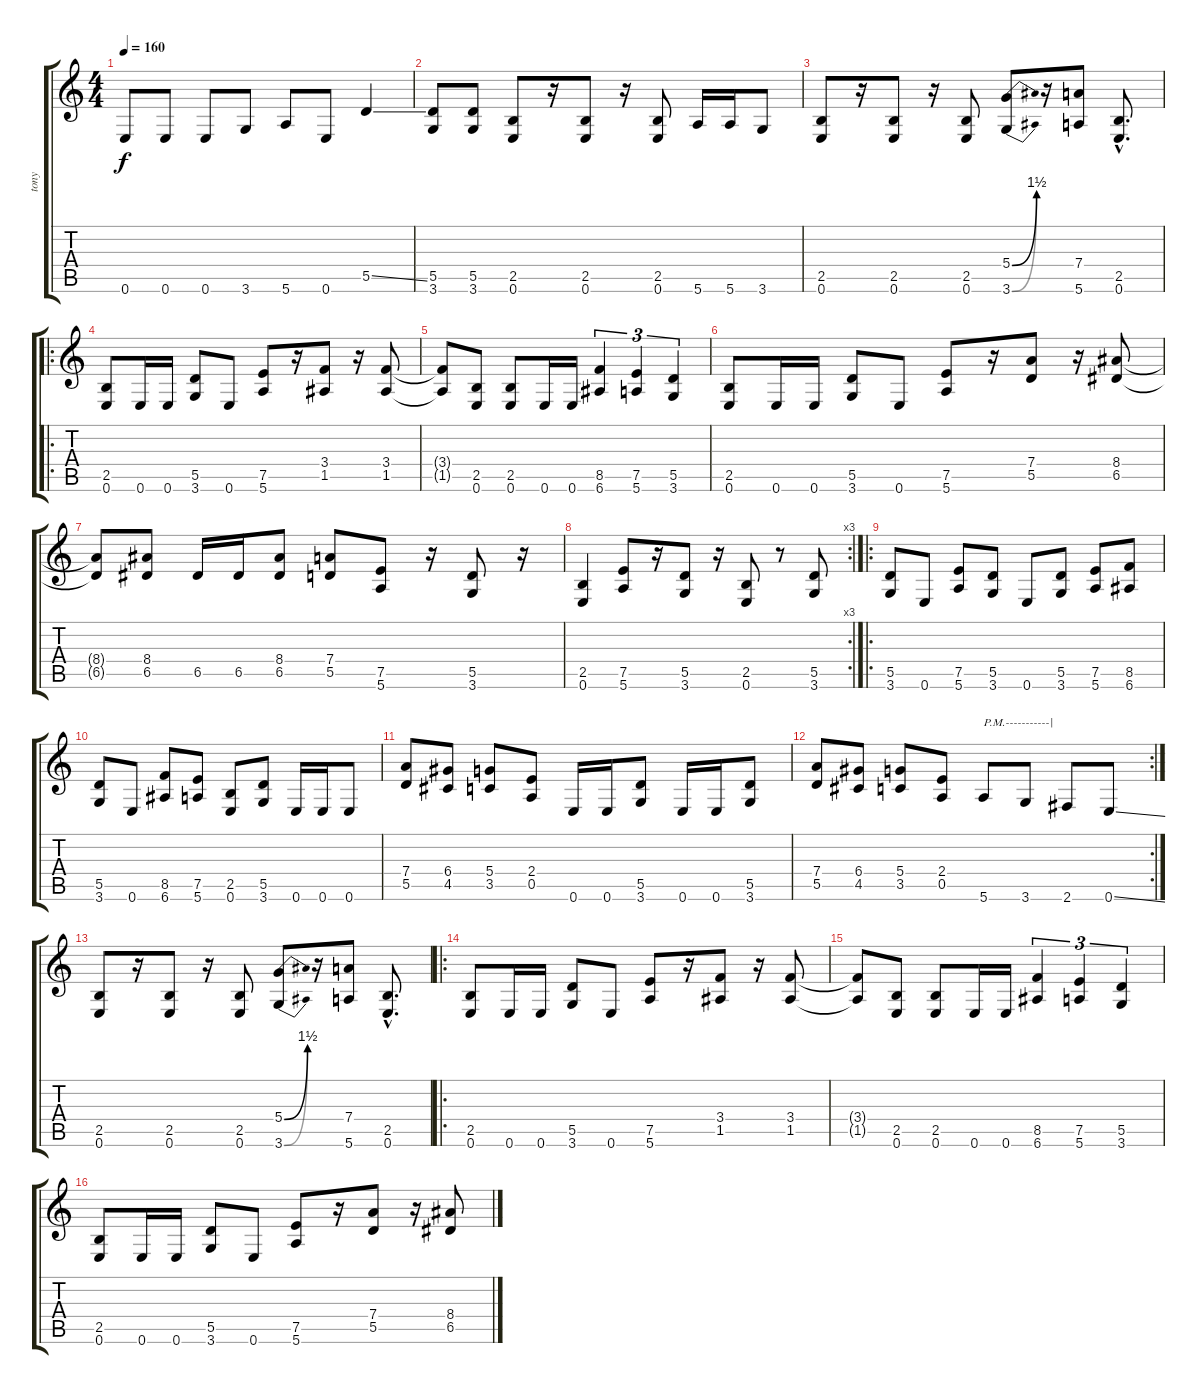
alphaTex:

\track ("tony" "tony") {instrument overdrivenguitar}
\staff {score tabs}
\tuning (E4 B3 G3 D3 A2 E2) {hide}
\ts (4 4)
\tempo 160
\clef g2
\ks c
0.6.8{dy f} 0.6.8 0.6.8 3.6.8 5.6.8 0.6.8 5.5{ss}.4 |
(5.5 3.6).8 (5.5 3.6).8 (2.5 0.6).8 r.16 (2.5 0.6).8 r.16 (2.5 0.6).8 5.6.16 5.6.16 3.6.8 |
(2.5 0.6).8 r.16 (2.5 0.6).8 r.16 (2.5 0.6).8 (5.4{be (bend 0 0 60 6)} 3.6{be (bend 0 0 60 6)}).8 r.16 (7.4 5.6).8 (2.5{hac} 0.6{hac}).8{d} |
\ro
(2.5 0.6).8 0.6.16 0.6.16 (5.5 3.6).8 0.6.8 (7.5 5.6).8 r.16 (3.4 1.5).8 r.16 (3.4 1.5).8 |
(3.4{t} 1.5{t}).8 (2.5 0.6).8 (2.5 0.6).8 0.6.16 0.6.16 (8.5 6.6).4{tu (3 2)} (7.5 5.6).4{tu (3 2)} (5.5 3.6).4{tu (3 2)} |
(2.5 0.6).8 0.6.16 0.6.16 (5.5 3.6).8 0.6.8 (7.5 5.6).8 r.16 (7.4 5.5).8 r.16 (8.4 6.5).8 |
(8.4{t} 6.5{t}).8 (8.4 6.5).8 6.5.16 6.5.16 (8.4 6.5).8 (7.4 5.5).8 (7.5 5.6).8 r.16 (5.5 3.6).8 r.16 |
\rc 3
(2.5 0.6).4 (7.5 5.6).8 r.16 (5.5 3.6).8 r.16 (2.5 0.6).8 r.8 (5.5 3.6).8 |
\ro
(5.5 3.6).8 0.6.8 (7.5 5.6).8 (5.5 3.6).8 0.6.8 (5.5 3.6).8 (7.5 5.6).8 (8.5 6.6).8 |
(5.5 3.6).8 0.6.8 (8.5 6.6).8 (7.5 5.6).8 (2.5 0.6).8 (5.5 3.6).8 0.6.16 0.6.16 0.6.8 |
(7.4 5.5).8 (6.4 4.5).8 (5.4 3.5).8 (2.4 0.5).8 0.6.16 0.6.16 (5.5 3.6).8 0.6.16 0.6.16 (5.5 3.6).8 |
\rc 2
(7.4 5.5).8 (6.4 4.5).8 (5.4 3.5).8 (2.4 0.5).8 5.6.8{txt "P.M.-----------|"} 3.6.8 2.6.8 0.6{ss}.8 |
(2.5 0.6).8 r.16 (2.5 0.6).8 r.16 (2.5 0.6).8 (5.4{be (bend 0 0 60 6)} 3.6{be (bend 0 0 60 6)}).8 r.16 (7.4 5.6).8 (2.5{hac} 0.6{hac}).8{d} |
\ro
(2.5 0.6).8 0.6.16 0.6.16 (5.5 3.6).8 0.6.8 (7.5 5.6).8 r.16 (3.4 1.5).8 r.16 (3.4 1.5).8 |
(3.4{t} 1.5{t}).8 (2.5 0.6).8 (2.5 0.6).8 0.6.16 0.6.16 (8.5 6.6).4{tu (3 2)} (7.5 5.6).4{tu (3 2)} (5.5 3.6).4{tu (3 2)} |
(2.5 0.6).8 0.6.16 0.6.16 (5.5 3.6).8 0.6.8 (7.5 5.6).8 r.16 (7.4 5.5).8 r.16 (8.4 6.5).8
